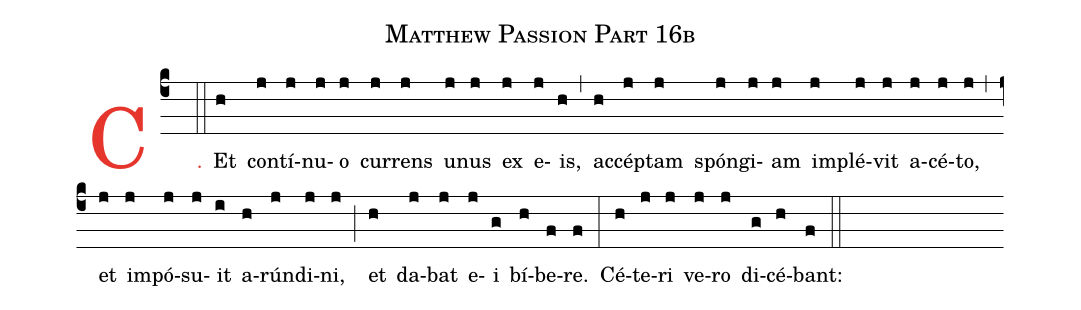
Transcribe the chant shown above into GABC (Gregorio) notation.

name:Matthew Passion Part 16b;
%%
(c4) <c>C.</c>(::) Et(h) con(j)tí(j)nu(j)o(j) cur(j)rens(j) u(j)nus(j) ex(j) e(j)is,(h) (,) ac(h)cép(j)tam(j) spón(j)gi(j)am(j) im(j)plé(j)vit(j) a(j)cé(j)to,(j) (,) et(j) im(j)pó(j)su(j)it(i) a(h)rún(j)di(j)ni,(j) (;) et(h) da(j)bat(j) e(j)i(g) bí(h)be(f)re.(f) (:) Cé(h)te(j)ri(j) ve(j)ro(j) di(g)cé(h)bant:(f) (::)
